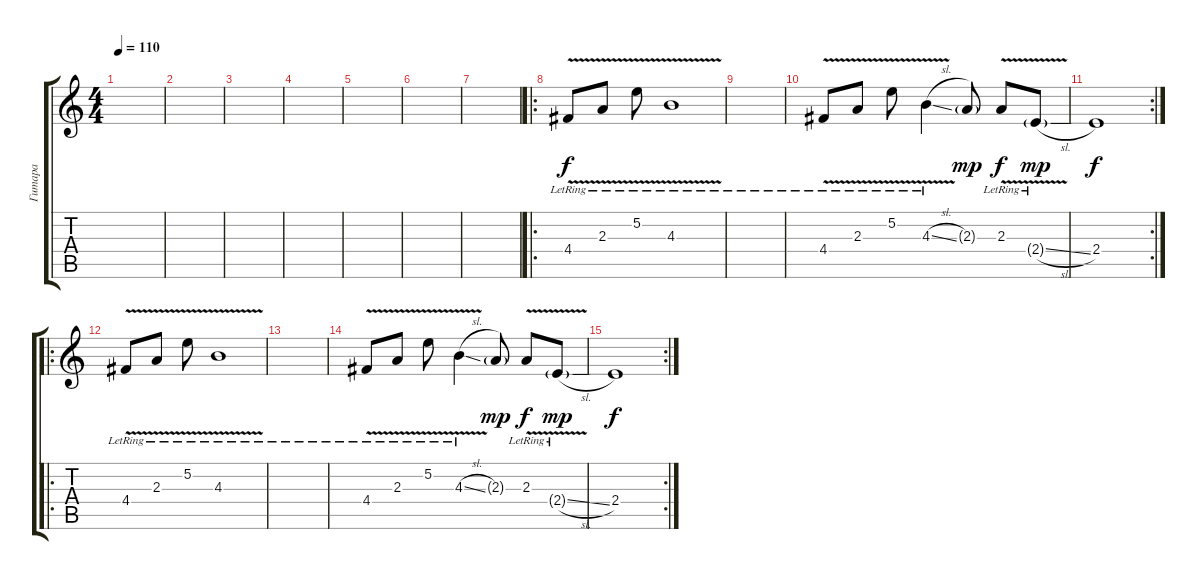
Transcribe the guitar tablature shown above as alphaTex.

\track ("Гитара" "Гитара") {instrument acousticguitarsteel}
\staff {score tabs}
\tuning (E4 B3 G3 D3 A2 E2) {hide}
\ts (4 4)
\tempo 110
\clef g2
\ks c
|
|
|
|
|
|
|
\ro
4.4{v lr}.8 2.3{v lr}.8 5.2{v lr}.8 4.3{v lr}.1 |
|
4.4{v lr}.8 2.3{v lr}.8 5.2{v lr}.8 4.3{v sl lr}.4 2.3{g}.8{dy mp} 2.3{v lr}.8{dy f} 2.4{v sl g lr}.8{dy mp} |
\rc 2
2.4.1{dy f} |
\ro
4.4{v lr}.8 2.3{v lr}.8 5.2{v lr}.8 4.3{v lr}.1 |
|
4.4{v lr}.8 2.3{v lr}.8 5.2{v lr}.8 4.3{v sl lr}.4 2.3{g}.8{dy mp} 2.3{v lr}.8{dy f} 2.4{v sl g lr}.8{dy mp} |
\rc 2
2.4.1{dy f}
